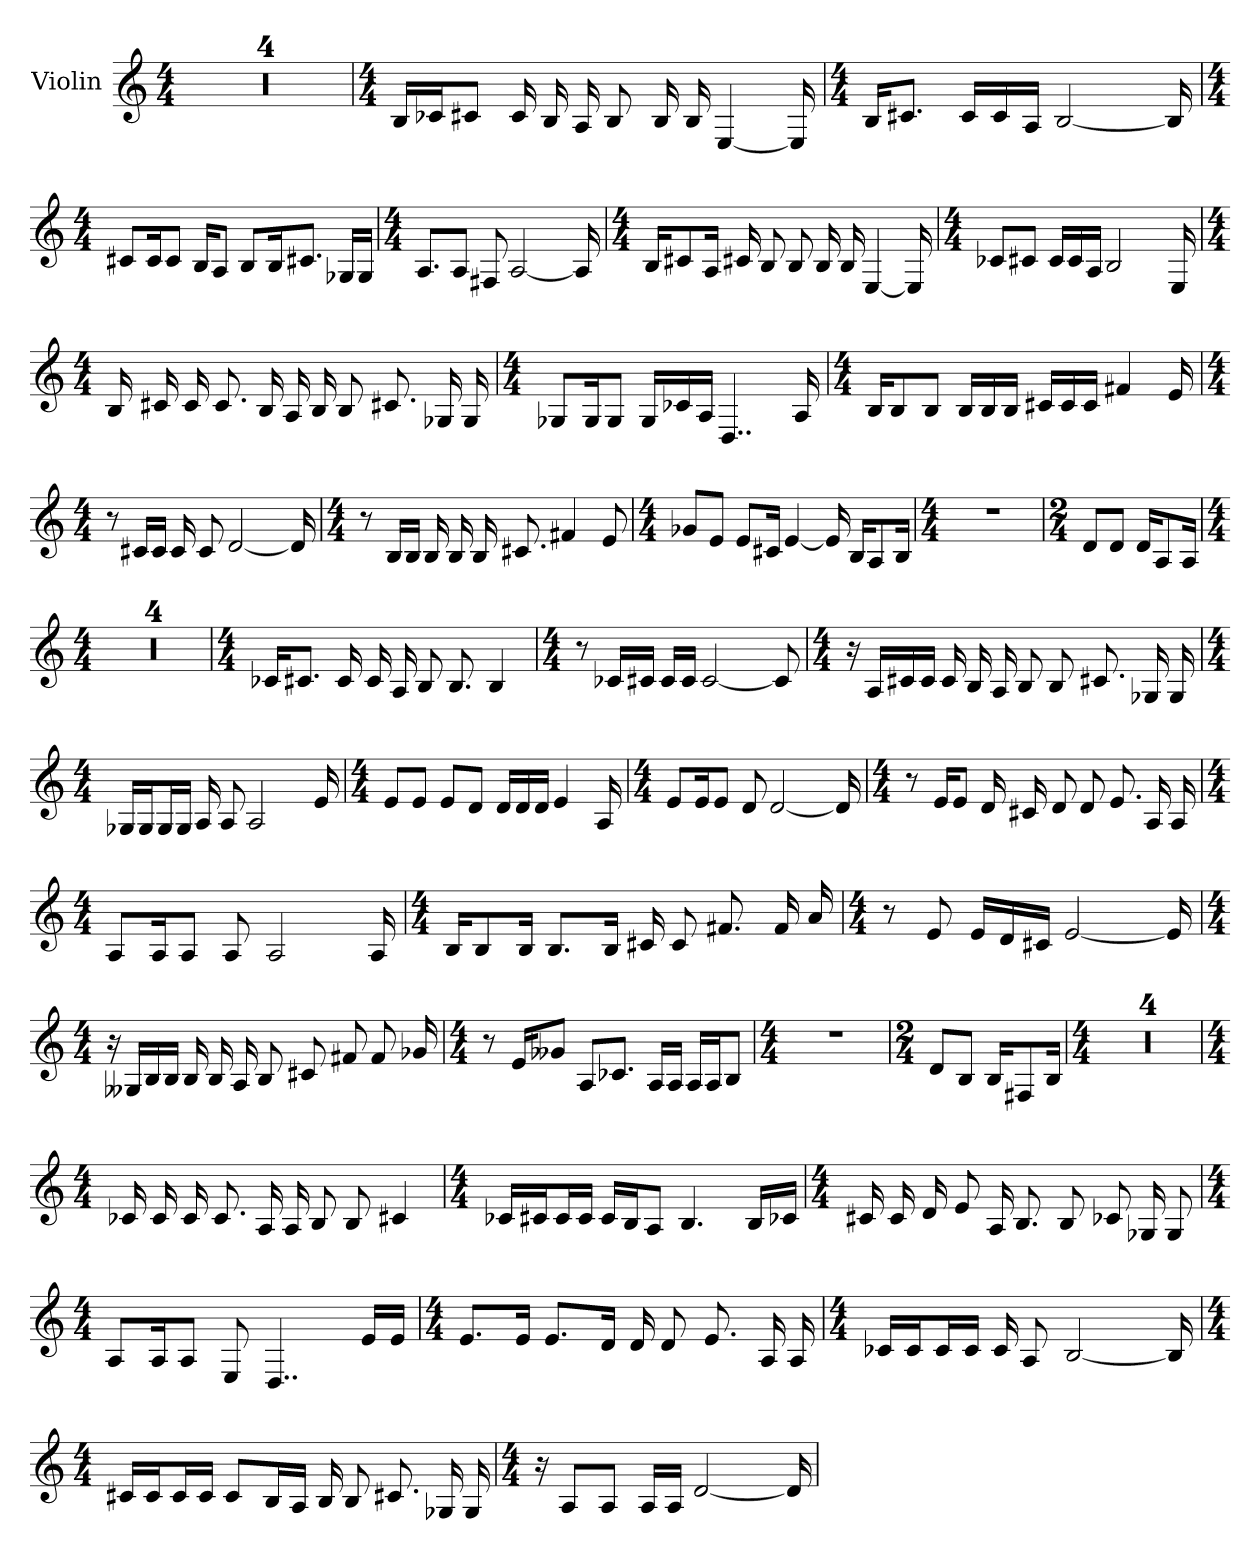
**kern
*part1
*staff1
*I"Violin
*I'Vln
*M4/4
=
1r
=
*M4/4
1r
=
*M4/4
1r
=
*M4/4
1r
=
*M4/4
16BLL
16c-XJ
8c#XJ
16c#LL
16BJ
16AL
8BJ
16BLL
16BJJ
[4E
16E]
=
*M4/4
16BKL
8.c#XJ
16c#LL
16c#
16AJJ
[2B
16B]
=
*M4/4
8c#XL
16c#K
8c#J
16BKL
8AJ
8BL
16BK
8.c#XJ
16G-XLL
16G-JJ
=
*M4/4
8.AL
8AJ
8F#X
[2A
16A]
=
*M4/4
16BKL
8c#X
16AJk
16c#XLL
8B
8BJ
16BLL
16BJJ
[4E
16E]
=
*M4/4
8c-XL
8c#XJ
16c#LL
16c#
16AJJ
2B
16E
=
*M4/4
16BLL
16c#XJ
16c#L
8.c#J
16BLL
16AJJ
16BLL
8B
8.c#XJ
16G-XLL
16G-JJ
=
*M4/4
8G-XL
16G-K
8G-J
16G-LL
16c-X
16AJJ
4..D
16A
=
*M4/4
16BKL
8B
8BJ
16BLL
16B
16BJJ
16c#XLL
16c#
16c#JJ
4f#X
16e
=
*M4/4
8r
16c#XLL
16c#JJ
16c#LL
8c#J
[2d
16d]
=
*M4/4
8r
16BLL
16BJJ
16BLL
16BJ
16BL
8.c#XJ
4f#X
8e
=
*M4/4
8g-XL
8eJ
8eL
16c#XJk
[4e
16e]
16BKL
8A
16BJk
=
*M4/4
1r
=
*M2/4
8dL
8dJ
16dKL
8A
16AJk
=
*M4/4
1r
=
*M4/4
1r
=
*M4/4
1r
=
*M4/4
1r
=
*M4/4
16c-XKL
8.c#XJ
16c#LL
16c#J
16AL
8BJ
8.B
4B
=
*M4/4
8r
16c-XLL
16c#XJJ
16c#LL
16c#JJ
[2c#
8c#]
=
*M4/4
16r
16ALL
16c#X
16c#JJ
16c#LL
16BJ
16AL
8BJ
8BL
8.c#XJ
16G-XLL
16G-JJ
=
*M4/4
16G-XLL
16G-J
16G-L
16G-JJ
16ALL
8AJ
2A
16e
=
*M4/4
8eL
8eJ
8eL
8dJ
16dLL
16d
16dJJ
4e
16A
=
*M4/4
8eL
16eK
8eJ
8d
[2d
16d]
=
*M4/4
8r
16eKL
8eJ
16dLL
16c#X
8dJ
8dL
8.eJ
16ALL
16AJJ
=
*M4/4
8AL
16AK
8AJ
8A
2A
16A
=
*M4/4
16BKL
8B
16BJk
8.BL
16BJk
16c#XLL
8c#
8.f#XJ
16f#LL
16aJJ
=
*M4/4
8r
8e
16eLL
16d
16c#XJJ
[2e
16e]
=
*M4/4
16r
16G--XLL
16B
16BJJ
16BLL
16BJ
16AL
8BJ
8c#XL
8f#XJ
8f#L
16g-XJk
=
*M4/4
8r
16eKL
8g--XJ
8AL
8.c-XJ
16ALL
16AJJ
16ALL
16AJ
8BJ
=
*M4/4
1r
=
*M2/4
8dL
8BJ
16BKL
8F#X
16BJk
=
*M4/4
1r
=
*M4/4
1r
=
*M4/4
1r
=
*M4/4
1r
=
*M4/4
16c-XLL
16c-J
16c-L
8.c-J
16ALL
16AJJ
8BL
8BJ
4c#X
=
*M4/4
16c-XLL
16c#XJ
16c#L
16c#JJ
16c#LL
16BJ
8AJ
4.B
16BLL
16c-XJJ
=
*M4/4
16c#XLL
16c#J
16dL
8eJ
16AKL
8.BJ
8BL
8c-XJ
16G-XKL
8G-J
=
*M4/4
8AL
16AK
8AJ
8E
4..D
16eLL
16eJJ
=
*M4/4
8.eL
16eJk
8.eL
16dJk
16dLL
8d
8.eJ
16ALL
16AJJ
=
*M4/4
16c-XLL
16c-J
16c-L
16c-JJ
16c-LL
8AJ
[2B
16B]
=
*M4/4
16c#XLL
16c#J
16c#L
16c#JJ
8c#L
16BL
16AJJ
16BLL
8B
8.c#XJ
16G-XLL
16G-JJ
=
*M4/4
16r
8AL
8AJ
16ALL
16AJJ
[2d
16d]
=
*-
